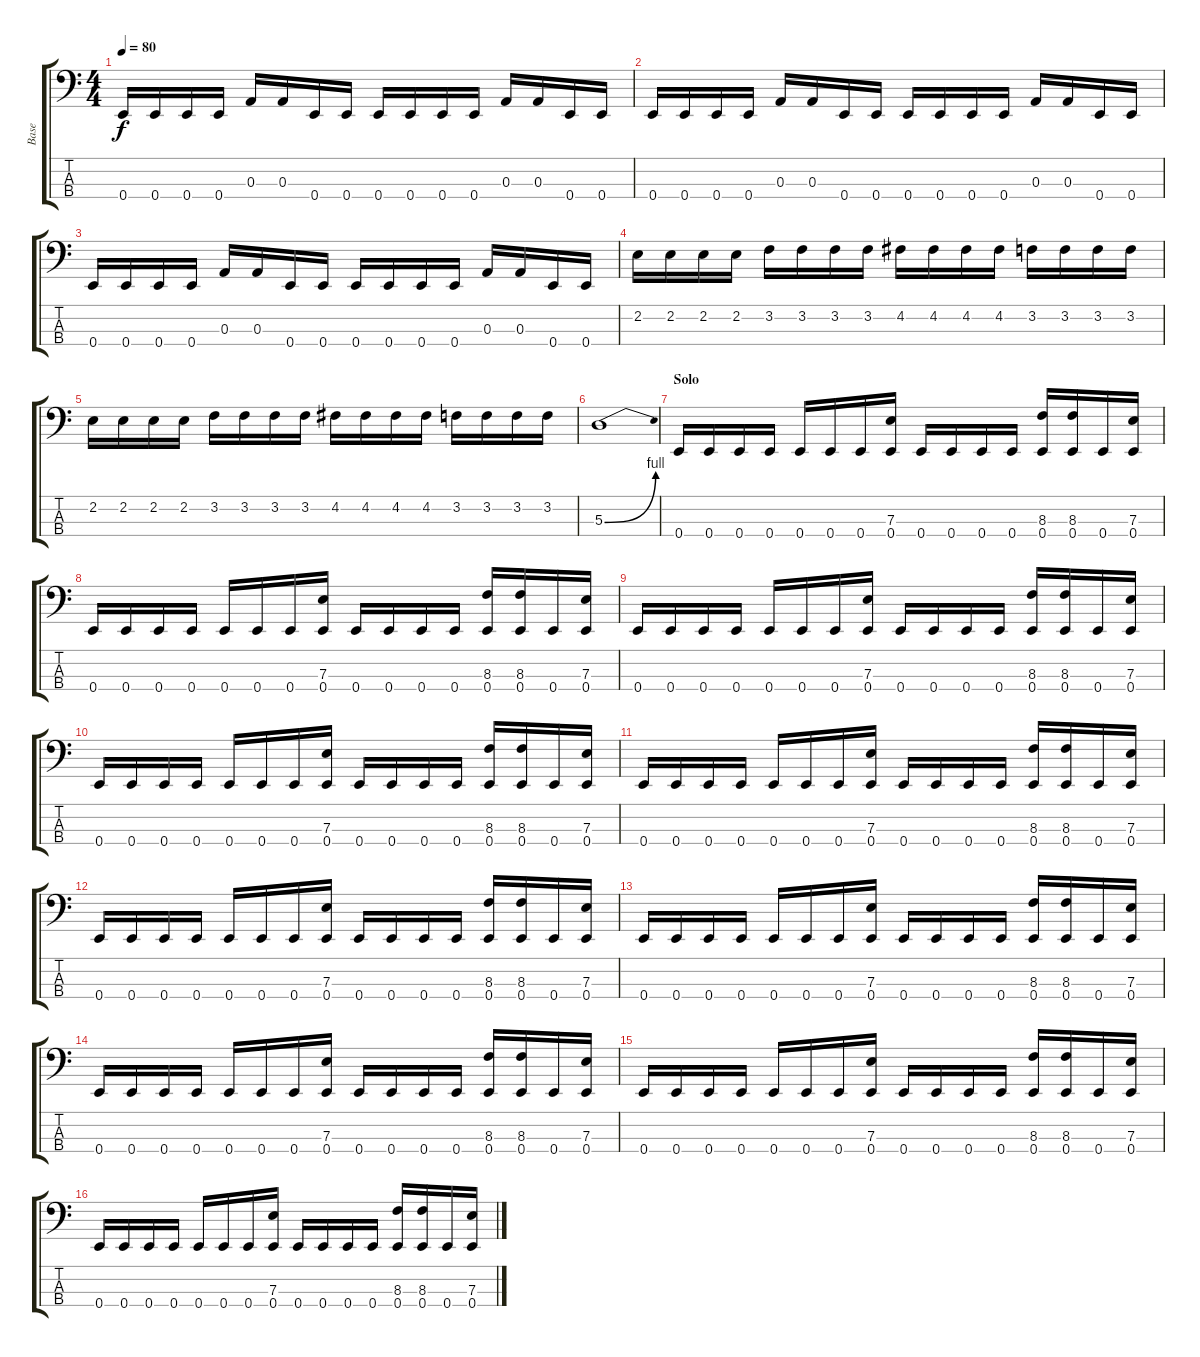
\track ("Base" "Base") {instrument electricbasspick}
\staff {score tabs}
\tuning (G2 D2 A1 E1) {hide}
\ts (4 4)
\tempo 80
\clef f4
\ks c
0.4.16{dy f} 0.4.16 0.4.16 0.4.16 0.3.16 0.3.16 0.4.16 0.4.16 0.4.16 0.4.16 0.4.16 0.4.16 0.3.16 0.3.16 0.4.16 0.4.16 |
0.4.16 0.4.16 0.4.16 0.4.16 0.3.16 0.3.16 0.4.16 0.4.16 0.4.16 0.4.16 0.4.16 0.4.16 0.3.16 0.3.16 0.4.16 0.4.16 |
0.4.16 0.4.16 0.4.16 0.4.16 0.3.16 0.3.16 0.4.16 0.4.16 0.4.16 0.4.16 0.4.16 0.4.16 0.3.16 0.3.16 0.4.16 0.4.16 |
2.2.16 2.2.16 2.2.16 2.2.16 3.2.16 3.2.16 3.2.16 3.2.16 4.2.16 4.2.16 4.2.16 4.2.16 3.2.16 3.2.16 3.2.16 3.2.16 |
2.2.16 2.2.16 2.2.16 2.2.16 3.2.16 3.2.16 3.2.16 3.2.16 4.2.16 4.2.16 4.2.16 4.2.16 3.2.16 3.2.16 3.2.16 3.2.16 |
5.3{be (bend 0 0 60 4)}.1 |
\section ("" "Solo")
0.4.16 0.4.16 0.4.16 0.4.16 0.4.16 0.4.16 0.4.16 (7.3 0.4).16 0.4.16 0.4.16 0.4.16 0.4.16 (8.3 0.4).16 (8.3 0.4).16 0.4.16 (7.3 0.4).16 |
0.4.16 0.4.16 0.4.16 0.4.16 0.4.16 0.4.16 0.4.16 (7.3 0.4).16 0.4.16 0.4.16 0.4.16 0.4.16 (8.3 0.4).16 (8.3 0.4).16 0.4.16 (7.3 0.4).16 |
0.4.16 0.4.16 0.4.16 0.4.16 0.4.16 0.4.16 0.4.16 (7.3 0.4).16 0.4.16 0.4.16 0.4.16 0.4.16 (8.3 0.4).16 (8.3 0.4).16 0.4.16 (7.3 0.4).16 |
0.4.16 0.4.16 0.4.16 0.4.16 0.4.16 0.4.16 0.4.16 (7.3 0.4).16 0.4.16 0.4.16 0.4.16 0.4.16 (8.3 0.4).16 (8.3 0.4).16 0.4.16 (7.3 0.4).16 |
0.4.16 0.4.16 0.4.16 0.4.16 0.4.16 0.4.16 0.4.16 (7.3 0.4).16 0.4.16 0.4.16 0.4.16 0.4.16 (8.3 0.4).16 (8.3 0.4).16 0.4.16 (7.3 0.4).16 |
0.4.16 0.4.16 0.4.16 0.4.16 0.4.16 0.4.16 0.4.16 (7.3 0.4).16 0.4.16 0.4.16 0.4.16 0.4.16 (8.3 0.4).16 (8.3 0.4).16 0.4.16 (7.3 0.4).16 |
0.4.16 0.4.16 0.4.16 0.4.16 0.4.16 0.4.16 0.4.16 (7.3 0.4).16 0.4.16 0.4.16 0.4.16 0.4.16 (8.3 0.4).16 (8.3 0.4).16 0.4.16 (7.3 0.4).16 |
0.4.16 0.4.16 0.4.16 0.4.16 0.4.16 0.4.16 0.4.16 (7.3 0.4).16 0.4.16 0.4.16 0.4.16 0.4.16 (8.3 0.4).16 (8.3 0.4).16 0.4.16 (7.3 0.4).16 |
0.4.16 0.4.16 0.4.16 0.4.16 0.4.16 0.4.16 0.4.16 (7.3 0.4).16 0.4.16 0.4.16 0.4.16 0.4.16 (8.3 0.4).16 (8.3 0.4).16 0.4.16 (7.3 0.4).16 |
0.4.16 0.4.16 0.4.16 0.4.16 0.4.16 0.4.16 0.4.16 (7.3 0.4).16 0.4.16 0.4.16 0.4.16 0.4.16 (8.3 0.4).16 (8.3 0.4).16 0.4.16 (7.3 0.4).16
